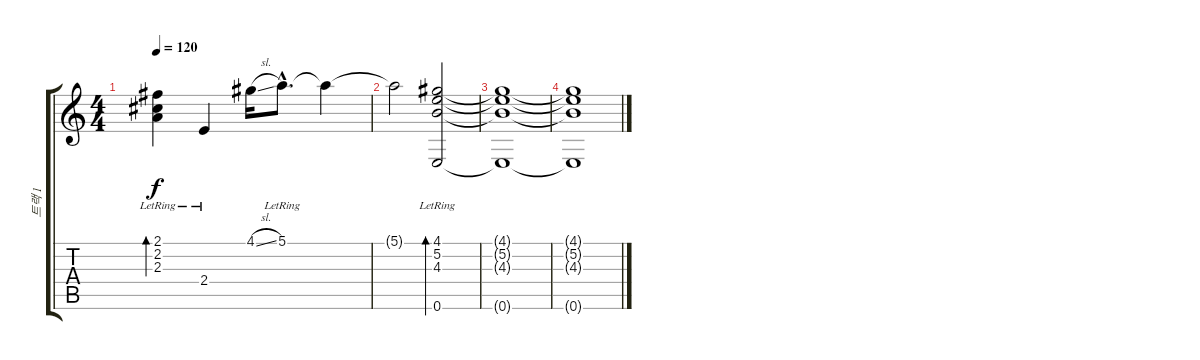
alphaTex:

\track ("트랙 1" "트랙 1") {instrument acousticguitarnylon}
\staff {score tabs}
\tuning (E4 B3 G3 D3 A2 E2) {hide}
\ts (4 4)
\tempo 120
\clef g2
\ks c
(2.1{lr} 2.2{lr} 2.3{lr}).4{bd 480 dy f} 2.4{lr}.4 4.1{sl}.16 5.1{hac lr}.8{d} 5.1{t}.4 |
5.1{t}.2 (4.1{lr} 5.2{lr} 4.3{lr} 0.6{lr}).2{bd 480} |
(4.1{t} 5.2{t} 4.3{t} 0.6{t}).1 |
(4.1{t} 5.2{t} 4.3{t} 0.6{t}).1
